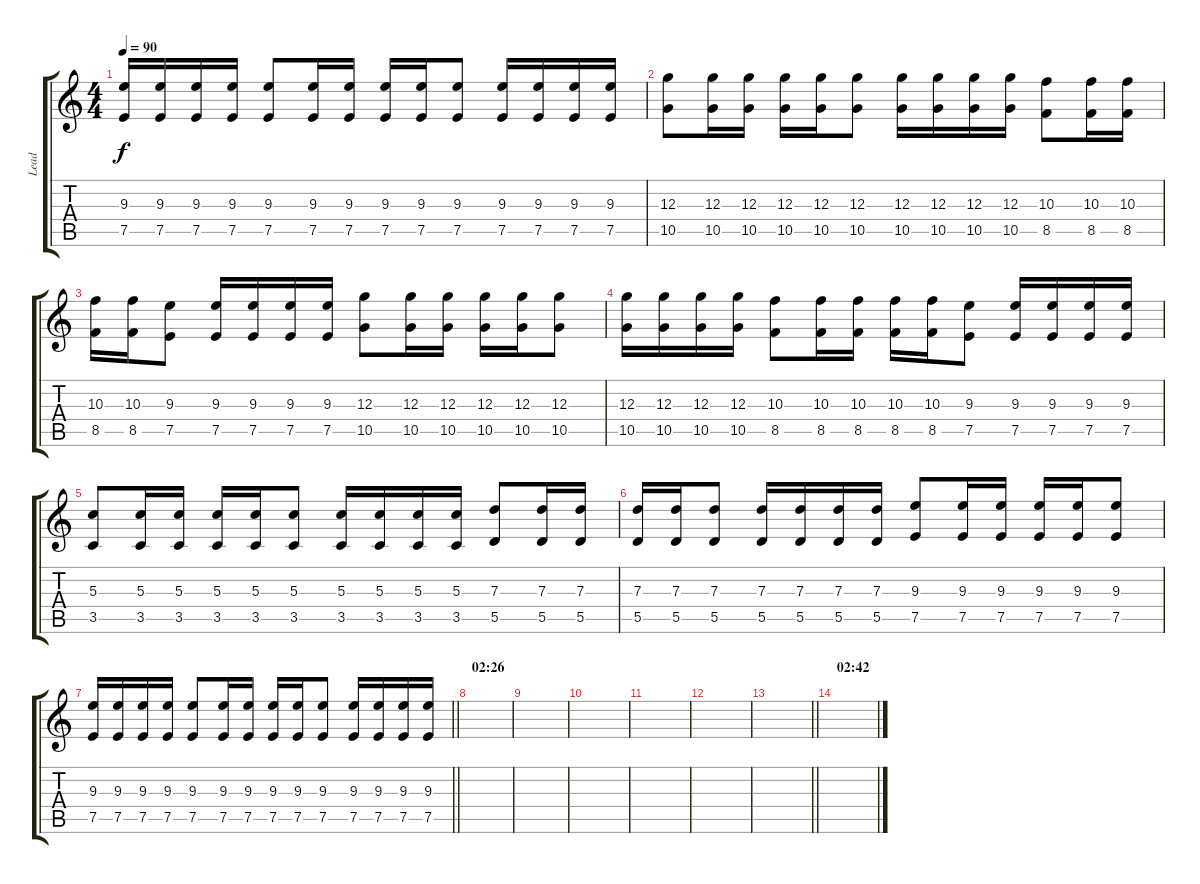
\track ("Lead" "Lead") {instrument overdrivenguitar}
\staff {score tabs}
\tuning (E4 B3 G3 D3 A2 E2) {hide}
\ts (4 4)
\tempo 90
\clef g2
\ks c
(9.3 7.5).16{dy f} (9.3 7.5).16 (9.3 7.5).16 (9.3 7.5).16 (9.3 7.5).8 (9.3 7.5).16 (9.3 7.5).16 (9.3 7.5).16 (9.3 7.5).16 (9.3 7.5).8 (9.3 7.5).16 (9.3 7.5).16 (9.3 7.5).16 (9.3 7.5).16 |
(12.3 10.5).8 (12.3 10.5).16 (12.3 10.5).16 (12.3 10.5).16 (12.3 10.5).16 (12.3 10.5).8 (12.3 10.5).16 (12.3 10.5).16 (12.3 10.5).16 (12.3 10.5).16 (10.3 8.5).8 (10.3 8.5).16 (10.3 8.5).16 |
(10.3 8.5).16 (10.3 8.5).16 (9.3 7.5).8 (9.3 7.5).16 (9.3 7.5).16 (9.3 7.5).16 (9.3 7.5).16 (12.3 10.5).8 (12.3 10.5).16 (12.3 10.5).16 (12.3 10.5).16 (12.3 10.5).16 (12.3 10.5).8 |
(12.3 10.5).16 (12.3 10.5).16 (12.3 10.5).16 (12.3 10.5).16 (10.3 8.5).8 (10.3 8.5).16 (10.3 8.5).16 (10.3 8.5).16 (10.3 8.5).16 (9.3 7.5).8 (9.3 7.5).16 (9.3 7.5).16 (9.3 7.5).16 (9.3 7.5).16 |
(5.3 3.5).8 (5.3 3.5).16 (5.3 3.5).16 (5.3 3.5).16 (5.3 3.5).16 (5.3 3.5).8 (5.3 3.5).16 (5.3 3.5).16 (5.3 3.5).16 (5.3 3.5).16 (7.3 5.5).8 (7.3 5.5).16 (7.3 5.5).16 |
(7.3 5.5).16 (7.3 5.5).16 (7.3 5.5).8 (7.3 5.5).16 (7.3 5.5).16 (7.3 5.5).16 (7.3 5.5).16 (9.3 7.5).8 (9.3 7.5).16 (9.3 7.5).16 (9.3 7.5).16 (9.3 7.5).16 (9.3 7.5).8 |
\barLineRight lightlight
(9.3 7.5).16 (9.3 7.5).16 (9.3 7.5).16 (9.3 7.5).16 (9.3 7.5).8 (9.3 7.5).16 (9.3 7.5).16 (9.3 7.5).16 (9.3 7.5).16 (9.3 7.5).8 (9.3 7.5).16 (9.3 7.5).16 (9.3 7.5).16 (9.3 7.5).16 |
\section ("" "02:26")
|
|
|
|
|
\barLineRight lightlight
|
\section ("" "02:42")
